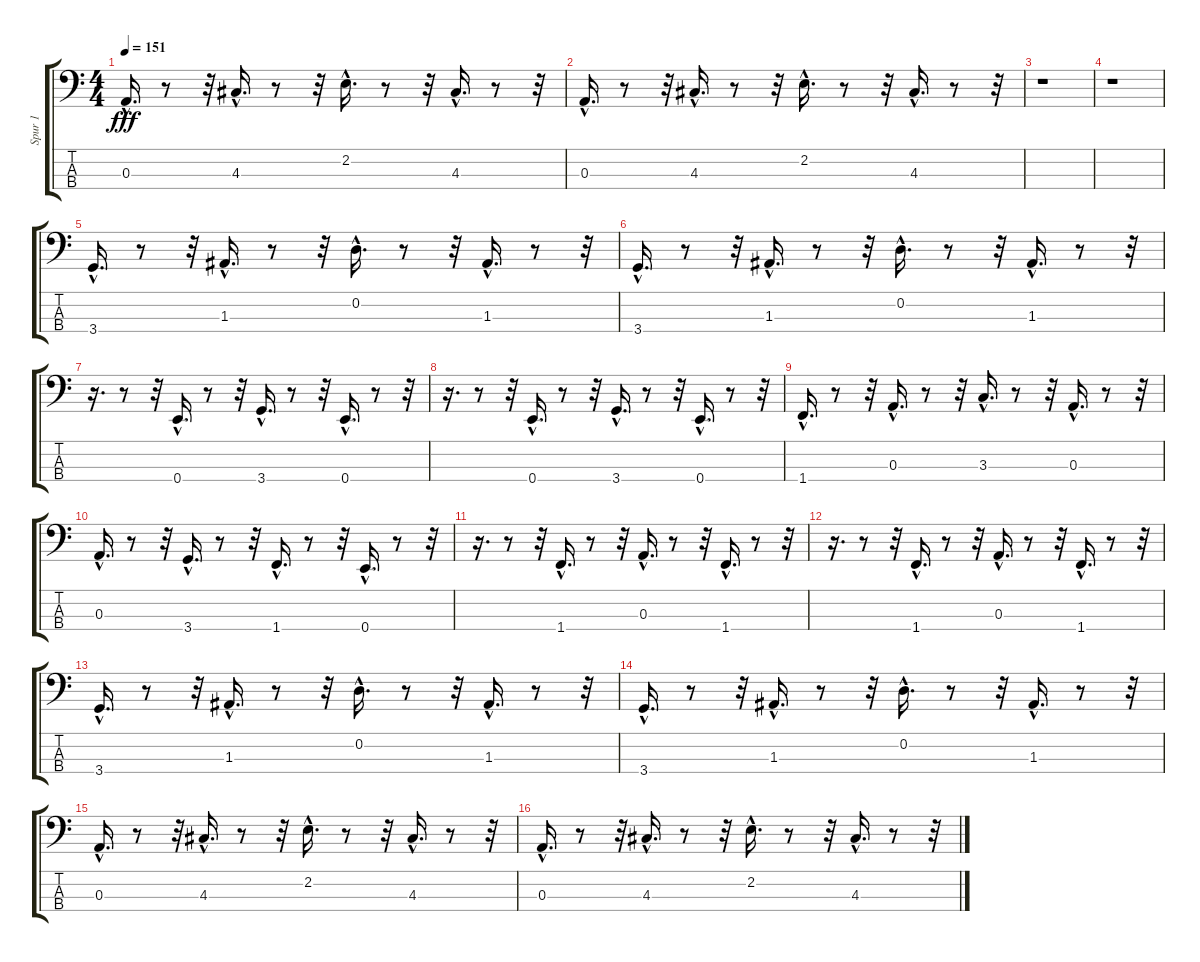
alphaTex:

\track ("Spur 1" "Spur 1") {instrument electricbassfinger}
\staff {score tabs}
\tuning (G2 D2 A1 E1) {hide}
\ts (4 4)
\tempo 151
\clef f4
\ks c
0.3{hac}.16{d dy fff} r.8 r.32 4.3{hac}.16{d} r.8 r.32 2.2{hac}.16{d} r.8 r.32 4.3{hac}.16{d} r.8 r.32 |
0.3{hac}.16{d} r.8 r.32 4.3{hac}.16{d} r.8 r.32 2.2{hac}.16{d} r.8 r.32 4.3{hac}.16{d} r.8 r.32 |
r.1 |
r.1 |
3.4{hac}.16{d} r.8 r.32 1.3{hac}.16{d} r.8 r.32 0.2{hac}.16{d} r.8 r.32 1.3{hac}.16{d} r.8 r.32 |
3.4{hac}.16{d} r.8 r.32 1.3{hac}.16{d} r.8 r.32 0.2{hac}.16{d} r.8 r.32 1.3{hac}.16{d} r.8 r.32 |
r.16{d} r.8 r.32 0.4{hac}.16{d} r.8 r.32 3.4{hac}.16{d} r.8 r.32 0.4{hac}.16{d} r.8 r.32 |
r.16{d} r.8 r.32 0.4{hac}.16{d} r.8 r.32 3.4{hac}.16{d} r.8 r.32 0.4{hac}.16{d} r.8 r.32 |
1.4{hac}.16{d} r.8 r.32 0.3{hac}.16{d} r.8 r.32 3.3{hac}.16{d} r.8 r.32 0.3{hac}.16{d} r.8 r.32 |
0.3{hac}.16{d} r.8 r.32 3.4{hac}.16{d} r.8 r.32 1.4{hac}.16{d} r.8 r.32 0.4{hac}.16{d} r.8 r.32 |
r.16{d} r.8 r.32 1.4{hac}.16{d} r.8 r.32 0.3{hac}.16{d} r.8 r.32 1.4{hac}.16{d} r.8 r.32 |
r.16{d} r.8 r.32 1.4{hac}.16{d} r.8 r.32 0.3{hac}.16{d} r.8 r.32 1.4{hac}.16{d} r.8 r.32 |
3.4{hac}.16{d} r.8 r.32 1.3{hac}.16{d} r.8 r.32 0.2{hac}.16{d} r.8 r.32 1.3{hac}.16{d} r.8 r.32 |
3.4{hac}.16{d} r.8 r.32 1.3{hac}.16{d} r.8 r.32 0.2{hac}.16{d} r.8 r.32 1.3{hac}.16{d} r.8 r.32 |
0.3{hac}.16{d} r.8 r.32 4.3{hac}.16{d} r.8 r.32 2.2{hac}.16{d} r.8 r.32 4.3{hac}.16{d} r.8 r.32 |
0.3{hac}.16{d} r.8 r.32 4.3{hac}.16{d} r.8 r.32 2.2{hac}.16{d} r.8 r.32 4.3{hac}.16{d} r.8 r.32
